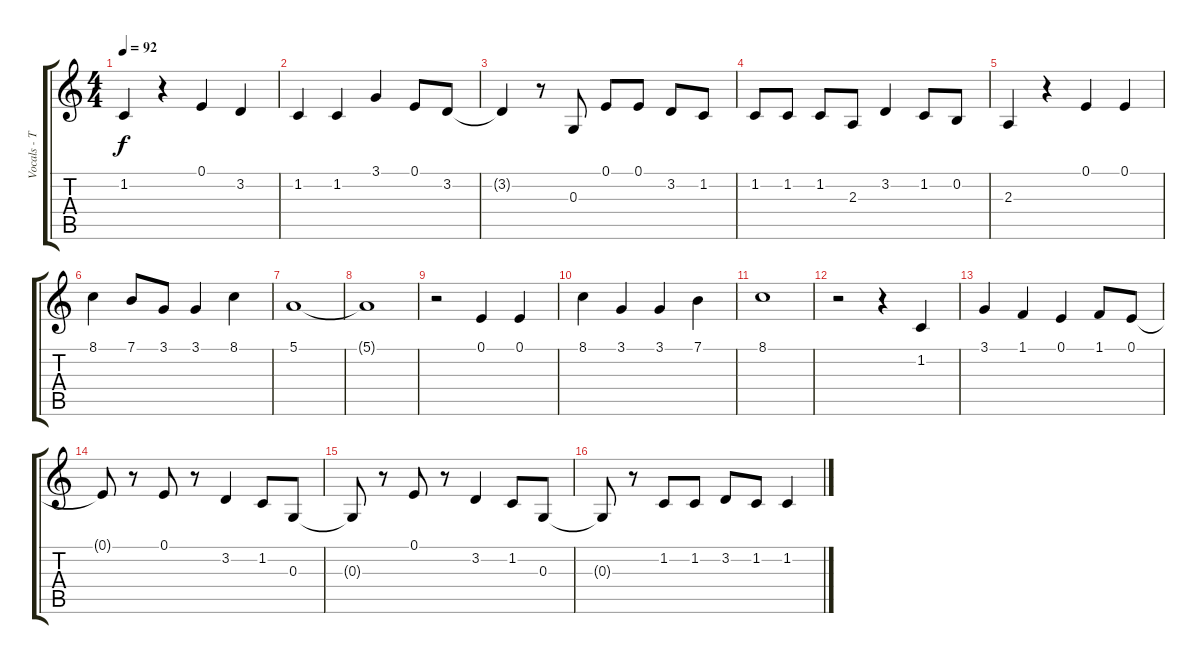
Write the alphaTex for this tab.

\track ("Vocals - Tyson Ritter" "Vocals - T") {instrument lead6voice}
\staff {score tabs}
\tuning (E4 B3 G3 D3 A2 E2) {hide}
\ts (4 4)
\tempo 92
\clef g2
\ks c
1.2{t}.4{dy f} r.4 0.1.4 3.2.4 |
1.2.4 1.2.4 3.1.4 0.1.8 3.2.8 |
3.2{t}.4 r.8 0.3.8 0.1.8 0.1.8 3.2.8 1.2.8 |
1.2.8 1.2.8 1.2.8 2.3.8 3.2.4 1.2.8 0.2.8 |
2.3.4 r.4 0.1.4 0.1.4 |
8.1.4 7.1.8 3.1.8 3.1.4 8.1.4 |
5.1.1 |
5.1{t}.1 |
r.2 0.1.4 0.1.4 |
8.1.4 3.1.4 3.1.4 7.1.4 |
8.1.1 |
r.2 r.4 1.2.4 |
3.1.4 1.1.4 0.1.4 1.1.8 0.1.8 |
0.1{t}.8 r.8 0.1.8 r.8 3.2.4 1.2.8 0.3.8 |
0.3{t}.8 r.8 0.1.8 r.8 3.2.4 1.2.8 0.3.8 |
0.3{t}.8 r.8 1.2.8 1.2.8 3.2.8 1.2.8 1.2.4
